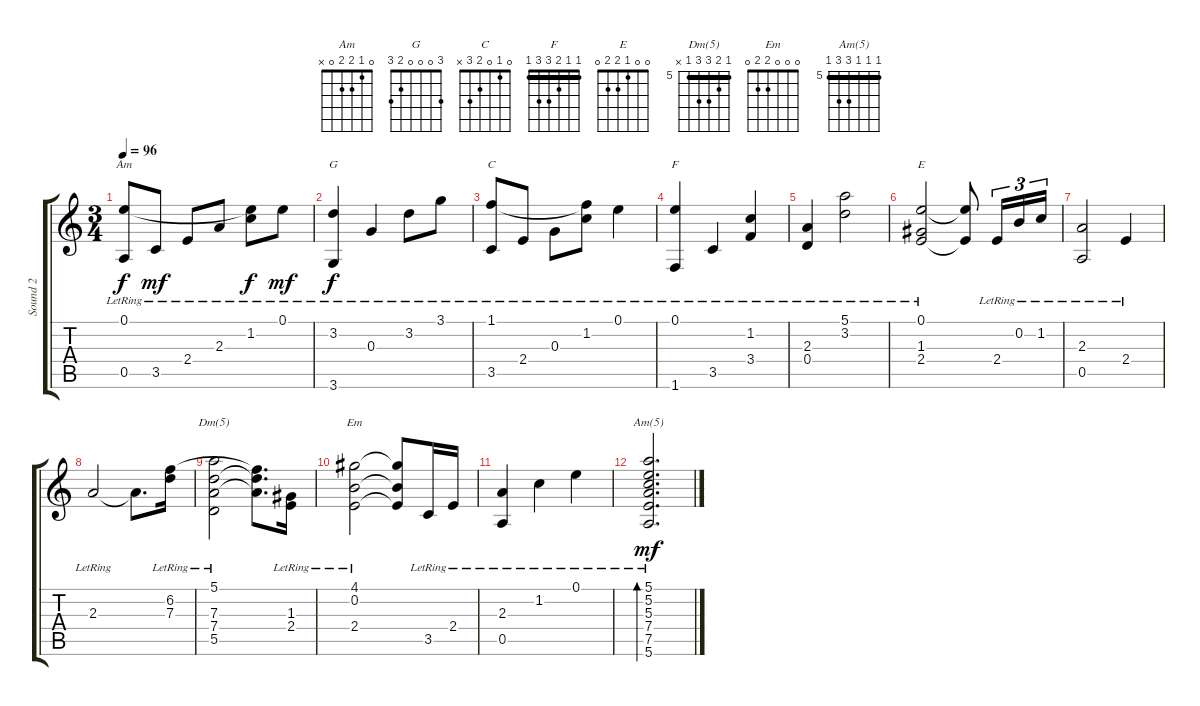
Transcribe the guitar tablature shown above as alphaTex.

\track ("Sound 2" "Sound 2") {instrument acousticguitarnylon}
\staff {score tabs}
\tuning (E4 B3 G3 D3 A2 E2) {hide}
\chord ("Am" 0 1 2 2 0 x)
\chord ("G" 3 0 0 0 2 3)
\chord ("C" 0 1 0 2 3 x)
\chord ("F" 1 1 2 3 3 1) {barre 1}
\chord ("E" 0 0 1 2 2 0)
\chord ("Dm(5)" 5 6 7 7 5 x) {firstfret 5 barre 5}
\chord ("Em" 0 0 0 2 2 0)
\chord ("Am(5)" 5 5 5 7 7 5) {firstfret 5 barre 5}
\ts (3 4)
\tempo 96
\clef g2
\ks c
(0.1{lr} 0.5{lr}).8{ch "Am" dy f} 3.5{lr}.8{dy mf} 2.4{lr}.8 2.3{lr}.8 (0.1{t} 1.2{lr}).8{dy f} 0.1{lr}.8{dy mf} |
(3.2{lr} 3.6{lr}).4{ch "G" dy f} 0.3{lr}.4 3.2{lr}.8 3.1{lr}.8 |
(1.1{lr} 3.5{lr}).8{ch "C"} 2.4{lr}.8 0.3{lr}.8 (1.1{t} 1.2{lr}).8 0.1{lr}.4 |
(0.1{lr} 1.6{lr}).4{ch "F"} 3.5{lr}.4 (1.2{lr} 3.4{lr}).4 |
(2.3{lr} 0.4{lr}).4 (5.1{lr} 3.2{lr}).2 |
(0.1{lr} 1.3{lr} 2.4{lr}).2{ch "E"} (0.1{t} 2.4{t}).8 2.4{lr}.16{tu (3 2)} 0.2{lr}.16{tu (3 2)} 1.2{lr}.16{tu (3 2)} |
(2.3{lr} 0.5{lr}).2 2.4{lr}.4 |
2.3{lr}.2 2.3{t}.8{d} (6.2{lr} 7.3{lr}).16 |
(5.1{lr} 7.3{lr} 7.4{lr} 5.5{lr}).2{ch "Dm(5)"} (6.2{t} 7.3{t} 7.4{t}).8{d} (1.3{lr} 2.4{lr}).16 |
(4.1{lr} 0.2{lr} 2.4{lr}).2{ch "Em"} (4.1{t} 0.2{t} 2.4{t}).8 3.5{lr}.16 2.4{lr}.16 |
(2.3{lr} 0.5{lr}).4 1.2{lr}.4 0.1{lr}.4 |
(5.1{lr} 5.2{lr} 5.3{lr} 7.4{lr} 7.5{lr} 5.6{lr}).2{d bd 240 ch "Am(5)" dy mf}
